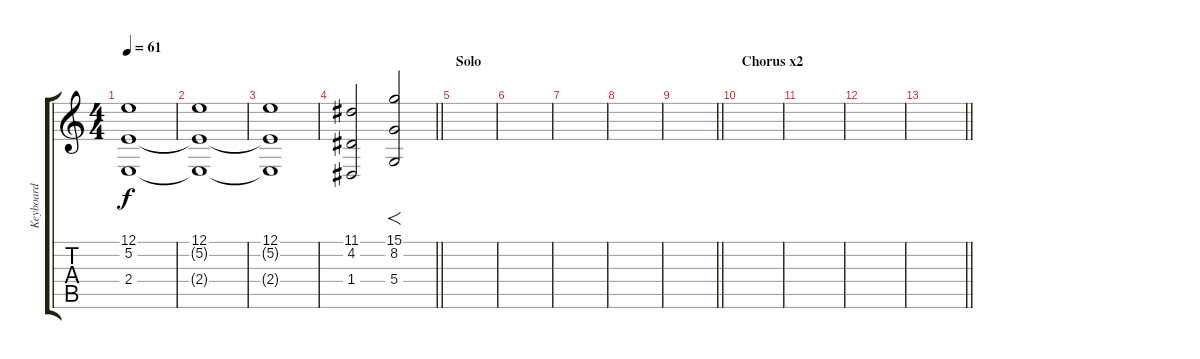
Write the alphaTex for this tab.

\track ("Keyboard" "Keyboard") {instrument pad3polysynth}
\staff {score tabs}
\tuning (E4 B3 G3 D3 A2 E2) {hide}
\ts (4 4)
\tempo 61
\clef g2
\ks c
(12.1 5.2 2.4).1{dy f} |
(12.1 5.2{t} 2.4{t}).1 |
(12.1 5.2{t} 2.4{t}).1 |
\barLineRight lightlight
(11.1 4.2 1.4).2 (15.1 8.2 5.4).2{f} |
\section ("" "Solo")
|
|
|
|
\barLineRight lightlight
|
\section ("" "Chorus x2")
|
|
|
\barLineRight lightlight
